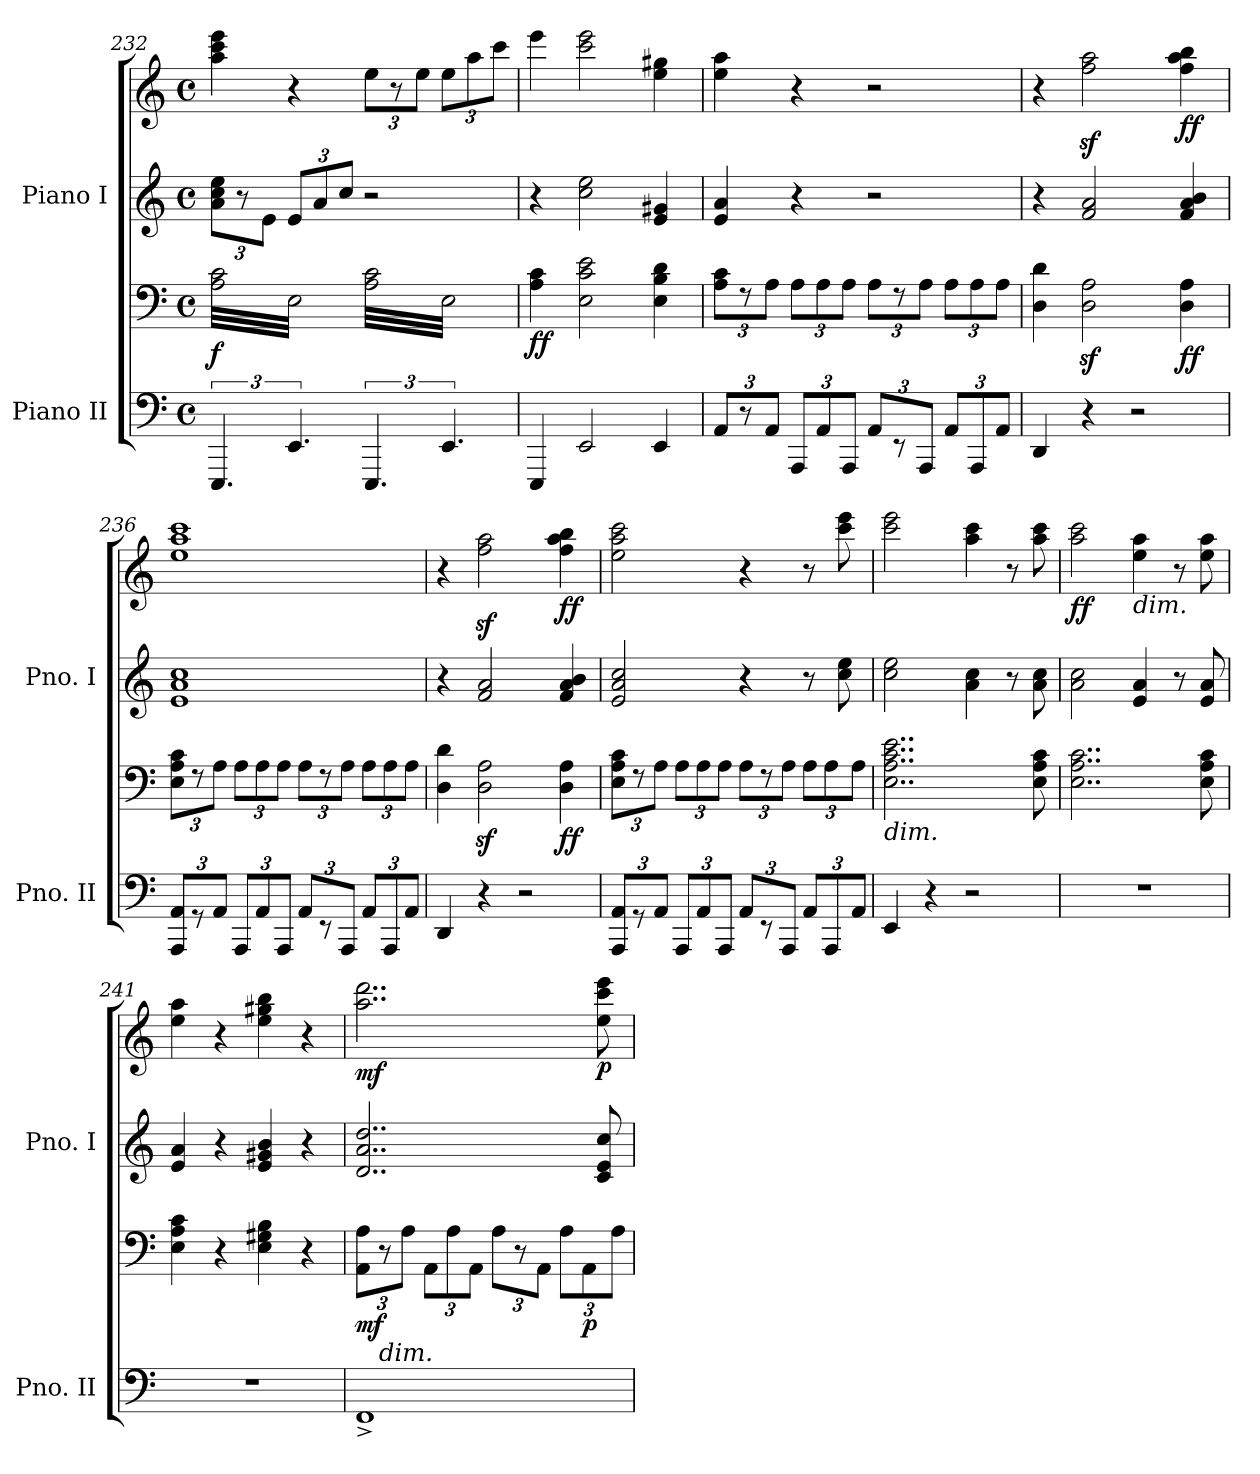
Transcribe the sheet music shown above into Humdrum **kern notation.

**kern	**kern	**dynam	**kern	**kern	**dynam
*part2	*part2	*part2	*part1	*part1	*part1
*staff4	*staff3	*staff3/4	*staff2	*staff1	*staff1/2
*I"Piano II	*	*	*I"Piano I	*	*
*I'Pno. II	*	*	*I'Pno. I	*	*
*clefF4	*clefF4	*	*clefG2	*clefG2	*
*k[]	*k[]	*	*k[]	*k[]	*
*M4/4	*M4/4	*	*M4/4	*M4/4	*
*met(c)	*met(c)	*	*met(c)	*met(c)	*
=232	=232	=232	=232	=232	=232
!	!	!LO:DY:b	!	!	!
*	*tremolo	*	*	*	*
6.EEE/	32A\ 32c\LLL	f	12a\ 12cc\ 12ee\L	4aa\ 4ccc\ 4eee\	.
.	32E\	.	.	.	.
.	32A\ 32c\	.	.	.	.
.	.	.	12r	.	.
.	32E\	.	.	.	.
.	32A\ 32c\	.	.	.	.
.	32E\	.	.	.	.
.	.	.	12e\J	.	.
.	32A\ 32c\	.	.	.	.
.	32E\	.	.	.	.
*	*	*	*Xbrackettup	*	*
6.EE/	32A\ 32c\	.	12e/L	4r	.
.	32E\	.	.	.	.
.	32A\ 32c\	.	.	.	.
.	.	.	12a/	.	.
.	32E\	.	.	.	.
.	32A\ 32c\	.	.	.	.
.	32E\	.	.	.	.
.	.	.	12cc/J	.	.
.	32A\ 32c\	.	.	.	.
.	32E\JJJ	.	.	.	.
6.EEE/	32A\ 32c\LLL	.	2r	12ee\L	.
.	32E\	.	.	.	.
.	32A\ 32c\	.	.	.	.
.	.	.	.	12r	.
.	32E\	.	.	.	.
.	32A\ 32c\	.	.	.	.
.	32E\	.	.	.	.
.	.	.	.	12ee\J	.
.	32A\ 32c\	.	.	.	.
.	32E\	.	.	.	.
*	*	*	*	*Xbrackettup	*
6.EE/	32A\ 32c\	.	.	12ee\L	.
.	32E\	.	.	.	.
.	32A\ 32c\	.	.	.	.
.	.	.	.	12aa\	.
.	32E\	.	.	.	.
.	32A\ 32c\	.	.	.	.
.	32E\	.	.	.	.
.	.	.	.	12ccc\J	.
.	32A\ 32c\	.	.	.	.
.	32E\JJJ	.	.	.	.
*	*Xtremolo	*	*	*	*
=233	=233	=233	=233	=233	=233
!	!	!LO:DY:b	!	!	!
4EEE/	4A\ 4c\	ff	4r	4eee\	.
.	.	.	.	.	.
.	.	.	.	.	.
.	.	.	.	.	.
.	.	.	.	.	.
.	.	.	.	.	.
.	.	.	.	.	.
.	.	.	.	.	.
2EE/	2E\ 2c\ 2e\	.	2cc\ 2ee\	2ccc\ 2eee\	.
4EE/	4E\ 4B\ 4d\	.	4e/ 4g#X/	4ee\ 4gg#X\	.
=234	=234	=234	=234	=234	=234
12AA/L	12A\ 12c\L	.	4e/ 4a/	4ee\ 4aa\	.
12r	12rF	.	.	.	.
12AA/J	12A\J	.	.	.	.
*Xbrackettup	*Xbrackettup	*	*	*	*
12AAA/L	12A\L	.	4r	4r	.
12AA/	12A\	.	.	.	.
12AAA/J	12A\J	.	.	.	.
*brackettup	*brackettup	*	*	*	*
12AA/L	12A\L	.	2r	2r	.
12r	12rF	.	.	.	.
12AAA/J	12A\J	.	.	.	.
*Xbrackettup	*Xbrackettup	*	*	*	*
12AA/L	12A\L	.	.	.	.
12AAA/	12A\	.	.	.	.
12AA/J	12A\J	.	.	.	.
=235	=235	=235	=235	=235	=235
4DD/	4D\ 4d\	.	4r	4r	.
4r	2D\z< 2A\z<	.	2f/ 2a/	2ff\z< 2aa\z<	.
2r	.	.	.	.	.
!	!	!LO:DY:b	!	!	!LO:DY:b
.	4D\ 4A\	ff	4f/ 4a/ 4b/	4ff\ 4aa\ 4bb\	ff
!!LO:PB:g=z
=236	=236	=236	=236	=236	=236
*brackettup	*brackettup	*	*	*	*
12AAA/ 12AA/L	12E\ 12A\ 12c\L	.	1e 1a 1cc	1ee 1aa 1ccc	.
12r	12rF	.	.	.	.
12AA/J	12A\J	.	.	.	.
*Xbrackettup	*Xbrackettup	*	*	*	*
12AAA/L	12A\L	.	.	.	.
12AA/	12A\	.	.	.	.
12AAA/J	12A\J	.	.	.	.
*brackettup	*brackettup	*	*	*	*
12AA/L	12A\L	.	.	.	.
12r	12rF	.	.	.	.
12AAA/J	12A\J	.	.	.	.
*Xbrackettup	*Xbrackettup	*	*	*	*
12AA/L	12A\L	.	.	.	.
12AAA/	12A\	.	.	.	.
12AA/J	12A\J	.	.	.	.
=237	=237	=237	=237	=237	=237
4DD/	4D\ 4d\	.	4r	4r	.
4r	2D\z< 2A\z<	.	2f/ 2a/	2ff\z< 2aa\z<	.
2r	.	.	.	.	.
!	!	!LO:DY:b	!	!	!LO:DY:b
.	4D\ 4A\	ff	4f/ 4a/ 4b/	4ff\ 4aa\ 4bb\	ff
=238	=238	=238	=238	=238	=238
*brackettup	*brackettup	*	*	*	*
12AAA/ 12AA/L	12E\ 12A\ 12c\L	.	2e/ 2a/ 2cc/	2ee\ 2aa\ 2ccc\	.
12r	12rF	.	.	.	.
12AA/J	12A\J	.	.	.	.
*Xbrackettup	*Xbrackettup	*	*	*	*
12AAA/L	12A\L	.	.	.	.
12AA/	12A\	.	.	.	.
12AAA/J	12A\J	.	.	.	.
*brackettup	*brackettup	*	*	*	*
12AA/L	12A\L	.	4r	4r	.
12r	12rF	.	.	.	.
12AAA/J	12A\J	.	.	.	.
*Xbrackettup	*Xbrackettup	*	*	*	*
12AA/L	12A\L	.	8r	8r	.
12AAA/	12A\	.	.	.	.
.	.	.	8cc\ 8ee\	8ccc\ 8eee\	.
12AA/J	12A\J	.	.	.	.
=239	=239	=239	=239	=239	=239
!	!LO:TX:b:i:t=dim.	!	!	!	!
4EE/	2..E\ 2..A\ 2..c\ 2..e\	.	2cc\ 2ee\	2ccc\ 2eee\	.
4r	.	.	.	.	.
2r	.	.	4a\ 4cc\	4aa\ 4ccc\	.
.	.	.	8r	8r	.
.	8E\ 8A\ 8c\	.	8a\ 8cc\	8aa\ 8ccc\	.
=240	=240	=240	=240	=240	=240
!	!	!	!	!	!LO:DY:b
1r	2..E\ 2..A\ 2..c\	.	2a\ 2cc\	2aa\ 2ccc\	ff
!	!	!	!	!LO:TX:b:i:t=dim.	!
.	.	.	4e/ 4a/	4ee\ 4aa\	.
.	.	.	8r	8r	.
.	8E\ 8A\ 8c\	.	8e/ 8a/	8ee\ 8aa\	.
=241	=241	=241	=241	=241	=241
1r	4E\ 4A\ 4c\	.	4e/ 4a/	4ee\ 4aa\	.
.	4r	.	4r	4r	.
.	4E\ 4G#X\ 4B\	.	4e/ 4g#X/ 4b/	4ee\ 4gg#X\ 4bb\	.
.	4r	.	4r	4r	.
=242	=242	=242	=242	=242	=242
*	*brackettup	*	*	*	*
!	!	!LO:DY:b	!	!	!LO:DY:b
1FF^	12AA\ 12A\L	mf	2..d/ 2..a/ 2..dd/	2..aa\ 2..ddd\	mf
!	!LO:TX:b:i:t=dim.	!	!	!	!
.	12r	.	.	.	.
.	12A\J	.	.	.	.
*	*Xbrackettup	*	*	*	*
.	12AA\L	.	.	.	.
.	12A\	.	.	.	.
.	12AA\J	.	.	.	.
*	*brackettup	*	*	*	*
.	12A\L	.	.	.	.
.	12r	.	.	.	.
.	12AA\J	.	.	.	.
*	*Xbrackettup	*	*	*	*
.	12A\L	.	.	.	.
!	!	!LO:DY:b	!	!	!
.	12AA\	p	.	.	.
!	!	!	!	!	!LO:DY:b
.	.	.	8c/ 8e/ 8cc/	8ee\ 8ccc\ 8eee\	p
.	12A\J	.	.	.	.
=	=	=	=	=	=
*-	*-	*-	*-	*-	*-
